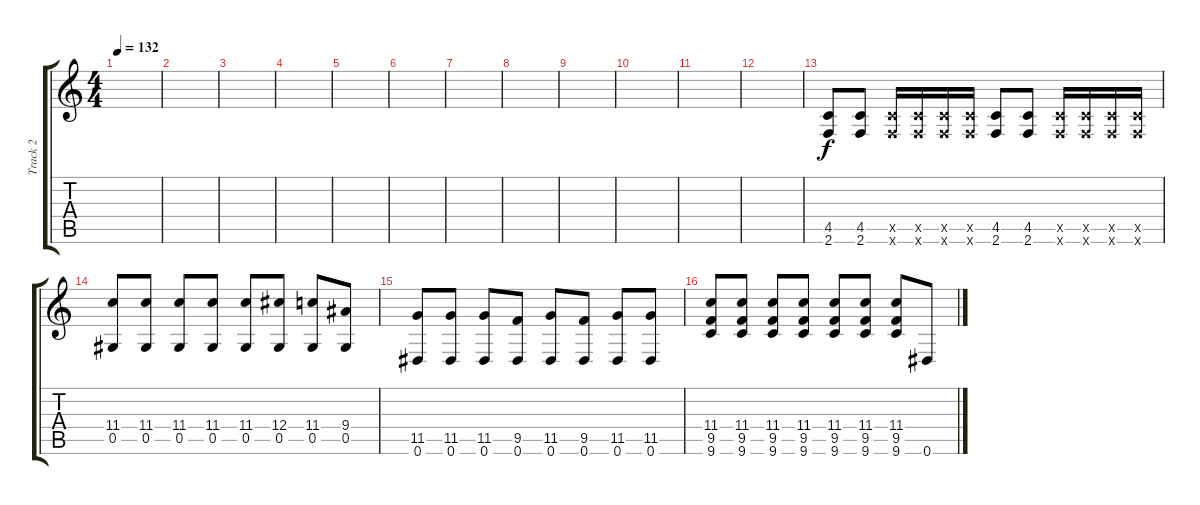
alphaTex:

\track ("Track 2" "Track 2") {instrument distortionguitar}
\staff {score tabs}
\tuning (Eb4 Bb3 Gb3 Db3 Ab2 Eb2) {hide}
\ts (4 4)
\tempo 132
\clef g2
\ks c
|
|
|
|
|
|
|
|
|
|
|
|
(4.5 2.6).8 (4.5 2.6).8 (4.5{x} 2.6{x}).16 (4.5{x} 2.6{x}).16 (4.5{x} 2.6{x}).16 (4.5{x} 2.6{x}).16 (4.5 2.6).8 (4.5 2.6).8 (4.5{x} 2.6{x}).16 (4.5{x} 2.6{x}).16 (4.5{x} 2.6{x}).16 (4.5{x} 2.6{x}).16 |
(11.4 0.5).8 (11.4 0.5).8 (11.4 0.5).8 (11.4 0.5).8 (11.4 0.5).8 (12.4 0.5).8 (11.4 0.5).8 (9.4 0.5).8 |
(11.5 0.6).8 (11.5 0.6).8 (11.5 0.6).8 (9.5 0.6).8 (11.5 0.6).8 (9.5 0.6).8 (11.5 0.6).8 (11.5 0.6).8 |
(11.4 9.5 9.6).8 (11.4 9.5 9.6).8 (11.4 9.5 9.6).8 (11.4 9.5 9.6).8 (11.4 9.5 9.6).8 (11.4 9.5 9.6).8 (11.4 9.5 9.6).8 0.6.8
